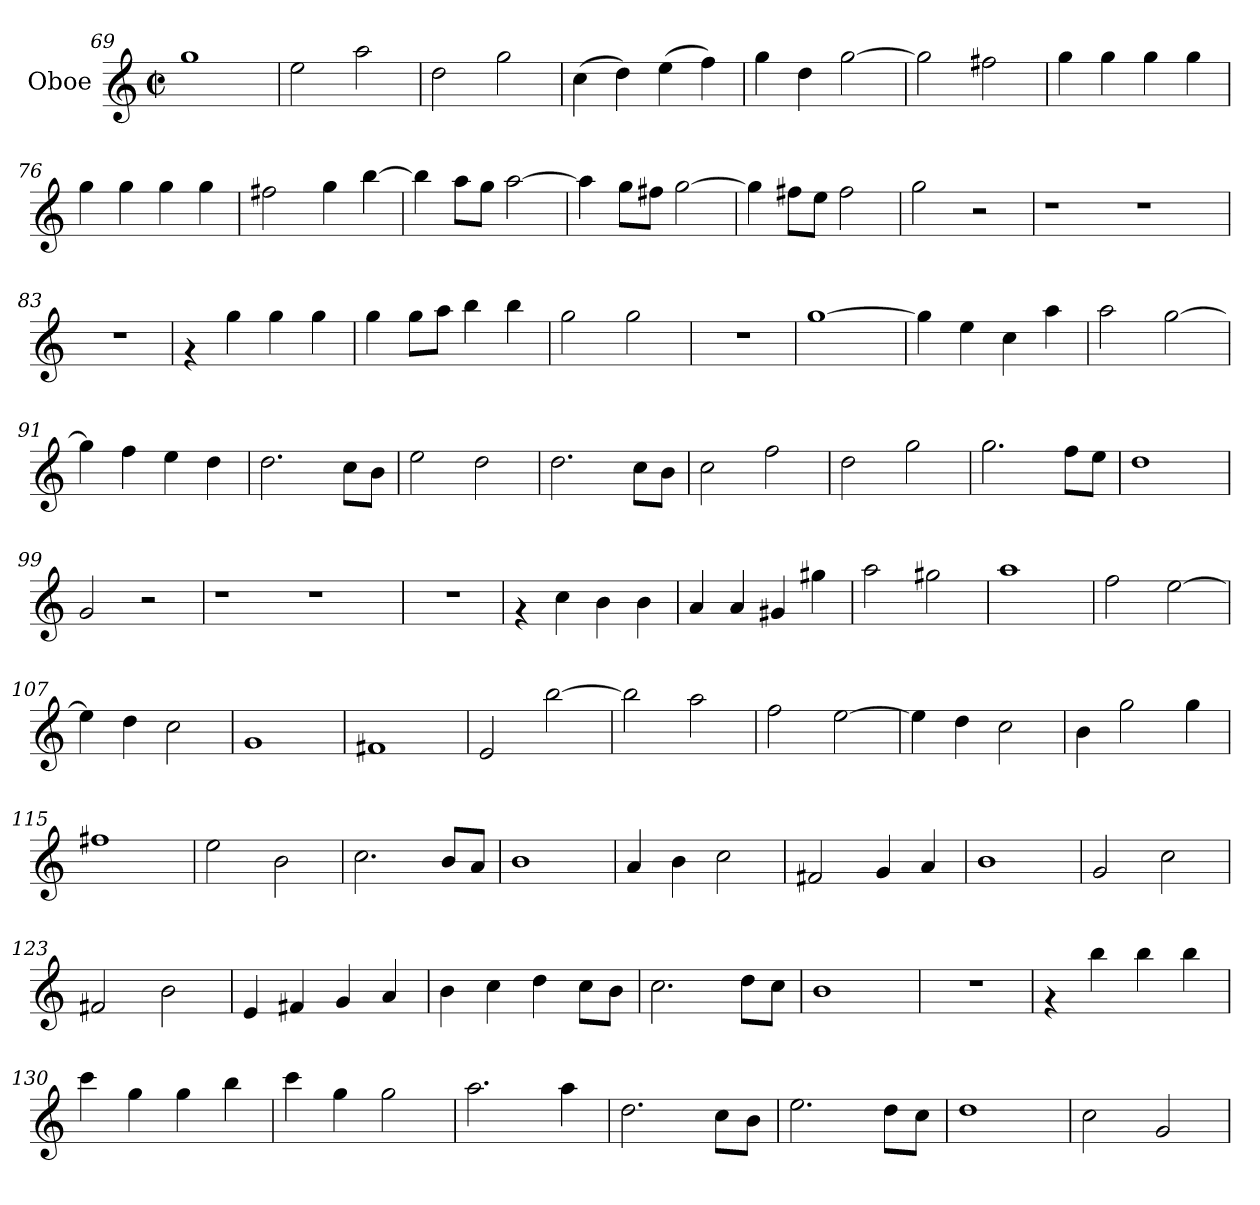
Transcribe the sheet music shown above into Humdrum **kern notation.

**kern
*part1
*staff1
*I"Oboe
*I'Oboe
*clefG2
*k[]
*C:
*M2/2
*met(c|)
=69
1gg
=70
2ee\
2aa\
=71
2dd\
2gg\
=72
(>4cc\
4dd\)
(>4ee\
4ff\)
=73
4gg\
4dd\
[>2gg\
=74
2gg\]
2ff#X\
=75
4gg\
4gg\
4gg\
4gg\
=76
4gg\
4gg\
4gg\
4gg\
=77
2ff#X\
4gg\
[<4bb\
!!LO:LB:g=z
=78
4bb\]
8aa\L
8gg\J
[>2aa\
=79
4aa\]
8gg\L
8ff#X\J
[>2gg\
=80
4gg\]
8ff#X\L
8ee\J
2ff#\
=81
2gg\
2r
=82
1r
1r
=83
1r
=84
4rf
4gg\
4gg\
4gg\
=85
4gg\
8gg\L
8aa\J
4bb\
4bb\
=86
2gg\
2gg\
=87
1r
=88
[>1gg
=89
4gg\]
4ee\
4cc\
4aa\
=90
2aa\
[<2gg\
!!LO:LB:g=z
=91
4gg\]
4ff\
4ee\
4dd\
=92
2.dd\
8cc\L
8b\J
=93
2ee\
2dd\
=94
2.dd\
8cc\L
8b\J
=95
2cc\
2ff\
=96
2dd\
2gg\
=97
2.gg\
8ff\L
8ee\J
=98
1dd
=99
2g/
2r
=100
1r
1r
=101
1r
=102
4rf
4cc\
4b\
4b\
=103
4a/
4a/
4g#X/
4gg#X\
!!LO:LB:g=z
=104
2aa\
2gg#X\
=105
1aa
=106
2ff\
[>2ee\
=107
4ee\]
4dd\
2cc\
=108
1g
=109
1f#X
=110
2e/
[>2bb\
=111
2bb\]
2aa\
=112
2ff\
[>2ee\
=113
4ee\]
4dd\
2cc\
=114
4b\
2gg\
4gg\
=115
1ff#X
=116
2ee\
2b\
!!LO:LB:g=z
=117
2.cc\
8b/L
8a/J
=118
1b
=119
4a/
4b\
2cc\
=120
2f#X/
4g/
4a/
=121
1b
=122
2g/
2cc\
=123
2f#X/
2b\
=124
4e/
4f#X/
4g/
4a/
=125
4b\
4cc\
4dd\
8cc\L
8b\J
=126
2.cc\
8dd\L
8cc\J
=127
1b
=128
1r
!!LO:LB:g=z
=129
4rf
4bb\
4bb\
4bb\
=130
4ccc\
4gg\
4gg\
4bb\
=131
4ccc\
4gg\
2gg\
=132
2.aa\
4aa\
=133
2.dd\
8cc\L
8b\J
=134
2.ee\
8dd\L
8cc\J
=135
1dd
=136
2cc\
2g/
=
*-
